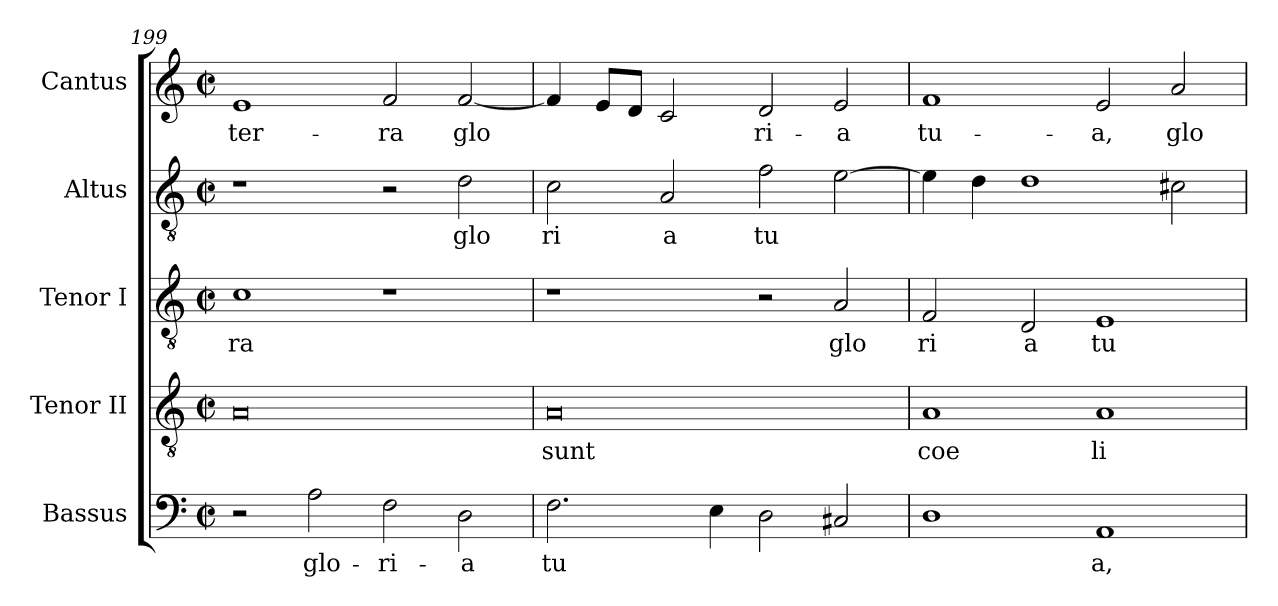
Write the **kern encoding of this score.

**kern	**text	**kern	**text	**kern	**text	**kern	**text	**kern	**text
*part5	*part5	*part4	*part4	*part3	*part3	*part2	*part2	*part1	*part1
*staff5	*staff5	*staff4	*staff4	*staff3	*staff3	*staff2	*staff2	*staff1	*staff1
*I"Bassus	*	*I"Tenor II	*	*I"Tenor I	*	*I"Altus	*	*I"Cantus	*
*I'B	*	*I'T II	*	*I'T I	*	*I'A	*	*I'C	*
*clefF4	*	*clefGv2	*	*clefGv2	*	*clefGv2	*	*clefG2	*
*k[]	*	*k[]	*	*k[]	*	*k[]	*	*k[]	*
*C:	*	*C:	*	*C:	*	*C:	*	*C:	*
*M2/2	*	*M2/2	*	*M2/2	*	*M2/2	*	*M2/2	*
*met(c|)	*	*met(c|)	*	*met(c|)	*	*met(c|)	*	*met(c|)	*
=199	=199	=199	=199	=199	=199	=199	=199	=199	=199
!	!	!	!LO:LY:b:cj	!	!LO:LY:b:cj	!	!	!	!LO:LY:b:cj
2r	.	0A	.	1c	ra	1r	.	1e	ter-
!	!LO:LY:b:cj	!	!	!	!	!	!	!	!
2A\	glo-	.	.	.	.	.	.	.	.
!	!LO:LY:b:cj	!	!	!	!	!	!	!	!LO:LY:b:cj
2F\	-ri-	.	.	1r	.	2r	.	2f/	-ra
!	!LO:LY:b:cj	!	!	!	!	!	!LO:LY:b:cj	!	!LO:LY:b:cj
2D\	-a	.	.	.	.	2d\	glo	[<2f/	glo-
=200	=200	=200	=200	=200	=200	=200	=200	=200	=200
!	!LO:LY:b:cj	!	!LO:LY:b:cj	!	!	!	!LO:LY:b:cj	!	!LO:LY:b:cj
2.F\	tu-	0A	sunt	1r	.	2c\	ri	4f/]	--
!	!	!	!	!	!	!	!	!	!LO:LY:b:cj
.	.	.	.	.	.	.	.	8e/L	--
!	!	!	!	!	!	!	!	!	!LO:LY:b:cj
.	.	.	.	.	.	.	.	8d/J	--
!	!	!	!	!	!	!	!LO:LY:b:cj	!	!LO:LY:b:cj
.	.	.	.	.	.	2A/	a	2c/	--
!	!LO:LY:b:cj	!	!	!	!	!	!	!	!
4E\	--	.	.	.	.	.	.	.	.
!	!LO:LY:b:cj	!	!	!	!	!	!LO:LY:b:cj	!	!LO:LY:b:cj
2D\	--	.	.	2r	.	2f\	tu	2d/	-ri-
!	!LO:LY:b:cj	!	!	!	!LO:LY:b:cj	!	!LO:LY:b:cj	!	!LO:LY:b:cj
2C#X/	--	.	.	2A/	glo	[>2e\	.	2e/	-a
=201	=201	=201	=201	=201	=201	=201	=201	=201	=201
!	!LO:LY:b:cj	!	!LO:LY:b:cj	!	!LO:LY:b:cj	!	!LO:LY:b:cj	!	!LO:LY:b:cj
1D	--	1A	coe	2F/	ri	4e\]	.	1f	tu-
!	!	!	!	!	!	!	!LO:LY:b:cj	!	!
.	.	.	.	.	.	4d\	.	.	.
!	!	!	!	!	!LO:LY:b:cj	!	!LO:LY:b:cj	!	!
.	.	.	.	2D/	a	1d	.	.	.
!	!LO:LY:b:cj	!	!LO:LY:b:cj	!	!LO:LY:b:cj	!	!	!	!LO:LY:b:cj
1AA	-a,	1A	li	1E	tu	.	.	2e/	-a,
!	!	!	!	!	!	!	!LO:LY:b:cj	!	!LO:LY:b:cj
.	.	.	.	.	.	2c#\	.	2a/	glo-
=	=	=	=	=	=	=	=	=	=
*-	*-	*-	*-	*-	*-	*-	*-	*-	*-
